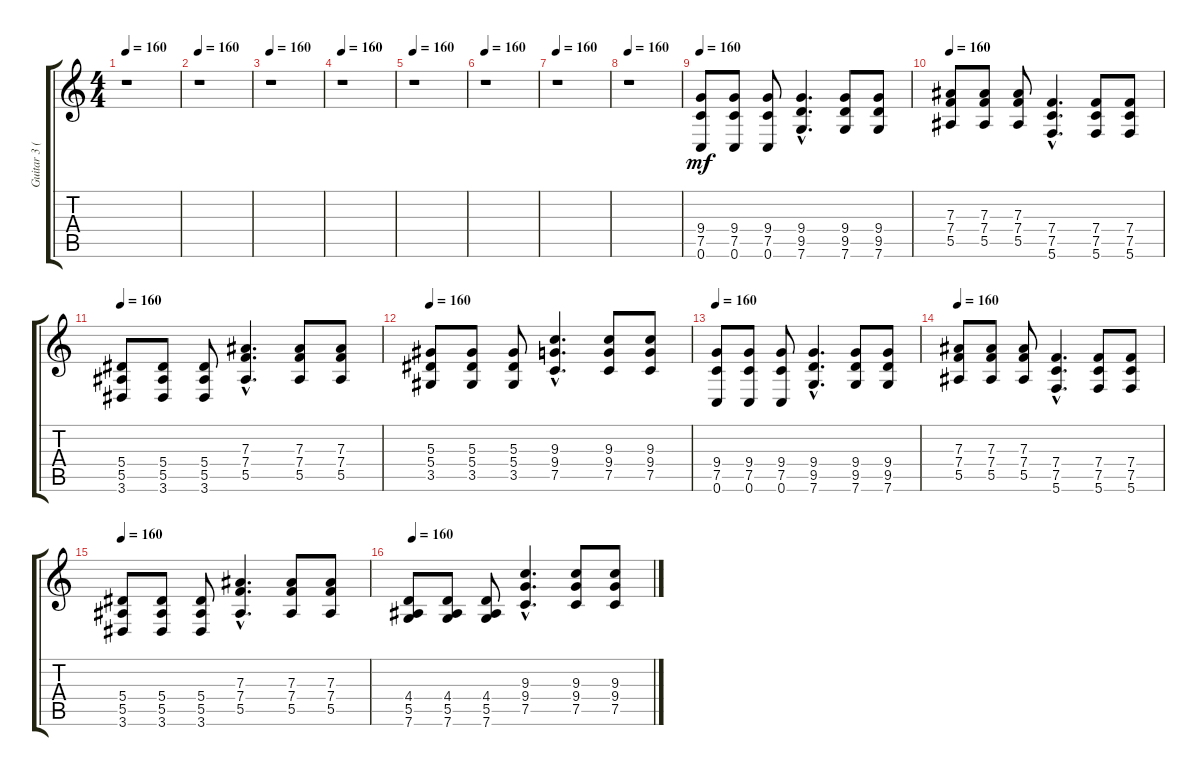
\track ("Guitar 3 (Rhythm)" "Guitar 3 (") {instrument distortionguitar}
\staff {score tabs}
\tuning (C4 G3 Eb3 Bb2 F2 C2) {hide}
\ts (4 4)
\tempo 160
\clef g2
\ks c
r.1{dy fff} |
\tempo 160
r.1 |
\tempo 160
r.1 |
\tempo 160
r.1 |
\tempo 160
r.1 |
\tempo 160
r.1 |
\tempo 160
r.1 |
\tempo 160
r.1 |
\tempo 160
(9.4 7.5 0.6).8{dy mf} (9.4 7.5 0.6).8 (9.4 7.5 0.6).8 (9.4{hac} 9.5{hac} 7.6{hac}).4{d} (9.4 9.5 7.6).8 (9.4 9.5 7.6).8 |
\tempo 160
(7.3 7.4 5.5).8 (7.3 7.4 5.5).8 (7.3 7.4 5.5).8 (7.4{hac} 7.5{hac} 5.6{hac}).4{d} (7.4 7.5 5.6).8 (7.4 7.5 5.6).8 |
\tempo 160
(5.4 5.5 3.6).8 (5.4 5.5 3.6).8 (5.4 5.5 3.6).8 (7.3{hac} 7.4{hac} 5.5{hac}).4{d} (7.3 7.4 5.5).8 (7.3 7.4 5.5).8 |
\tempo 160
(5.3 5.4 3.5).8 (5.3 5.4 3.5).8 (5.3 5.4 3.5).8 (9.3{hac} 9.4{hac} 7.5{hac}).4{d} (9.3 9.4 7.5).8 (9.3 9.4 7.5).8 |
\tempo 160
(9.4 7.5 0.6).8 (9.4 7.5 0.6).8 (9.4 7.5 0.6).8 (9.4{hac} 9.5{hac} 7.6{hac}).4{d} (9.4 9.5 7.6).8 (9.4 9.5 7.6).8 |
\tempo 160
(7.3 7.4 5.5).8 (7.3 7.4 5.5).8 (7.3 7.4 5.5).8 (7.4{hac} 7.5{hac} 5.6{hac}).4{d} (7.4 7.5 5.6).8 (7.4 7.5 5.6).8 |
\tempo 160
(5.4 5.5 3.6).8 (5.4 5.5 3.6).8 (5.4 5.5 3.6).8 (7.3{hac} 7.4{hac} 5.5{hac}).4{d} (7.3 7.4 5.5).8 (7.3 7.4 5.5).8 |
\tempo 160
(4.4 5.5 7.6).8 (4.4 5.5 7.6).8 (4.4 5.5 7.6).8 (9.3{hac} 9.4{hac} 7.5{hac}).4{d} (9.3 9.4 7.5).8 (9.3 9.4 7.5).8
